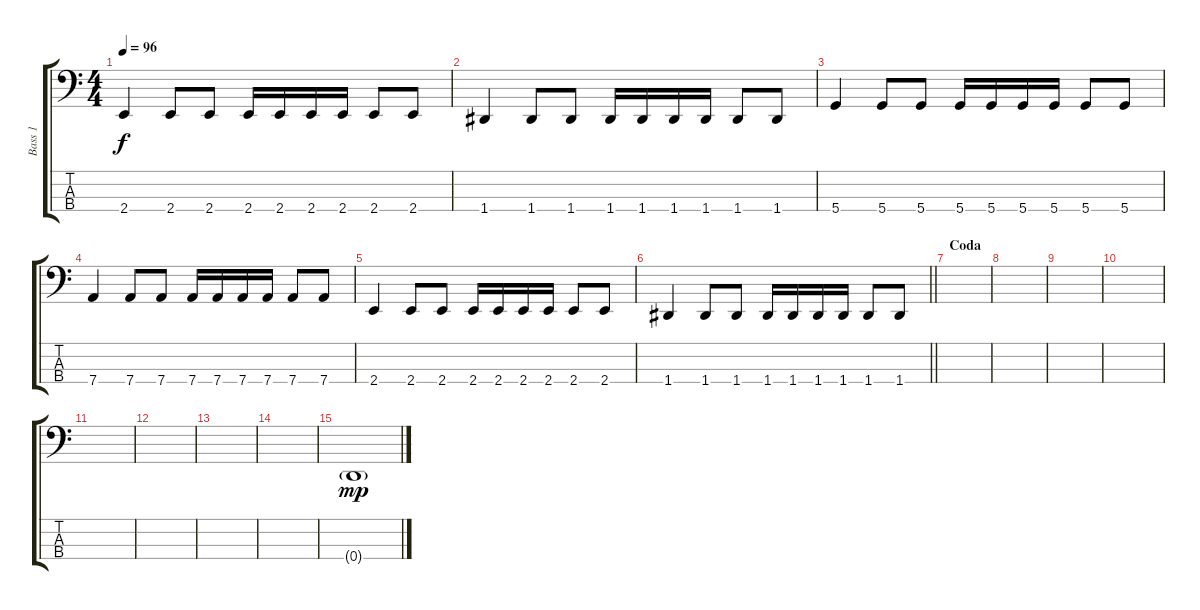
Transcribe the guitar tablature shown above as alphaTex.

\track ("Bass 1" "Bass 1") {instrument distortionguitar}
\staff {score tabs}
\tuning (G2 D2 A1 D1) {hide}
\ts (4 4)
\tempo 96
\clef f4
\ks c
2.4.4{dy f} 2.4.8 2.4.8 2.4.16 2.4.16 2.4.16 2.4.16 2.4.8 2.4.8 |
1.4.4 1.4.8 1.4.8 1.4.16 1.4.16 1.4.16 1.4.16 1.4.8 1.4.8 |
5.4.4 5.4.8 5.4.8 5.4.16 5.4.16 5.4.16 5.4.16 5.4.8 5.4.8 |
7.4.4 7.4.8 7.4.8 7.4.16 7.4.16 7.4.16 7.4.16 7.4.8 7.4.8 |
2.4.4 2.4.8 2.4.8 2.4.16 2.4.16 2.4.16 2.4.16 2.4.8 2.4.8 |
\barLineRight lightlight
1.4.4 1.4.8 1.4.8 1.4.16 1.4.16 1.4.16 1.4.16 1.4.8 1.4.8 |
\section ("" "Coda")
|
|
|
|
|
|
|
|
0.4{g}.1{dy mp}
